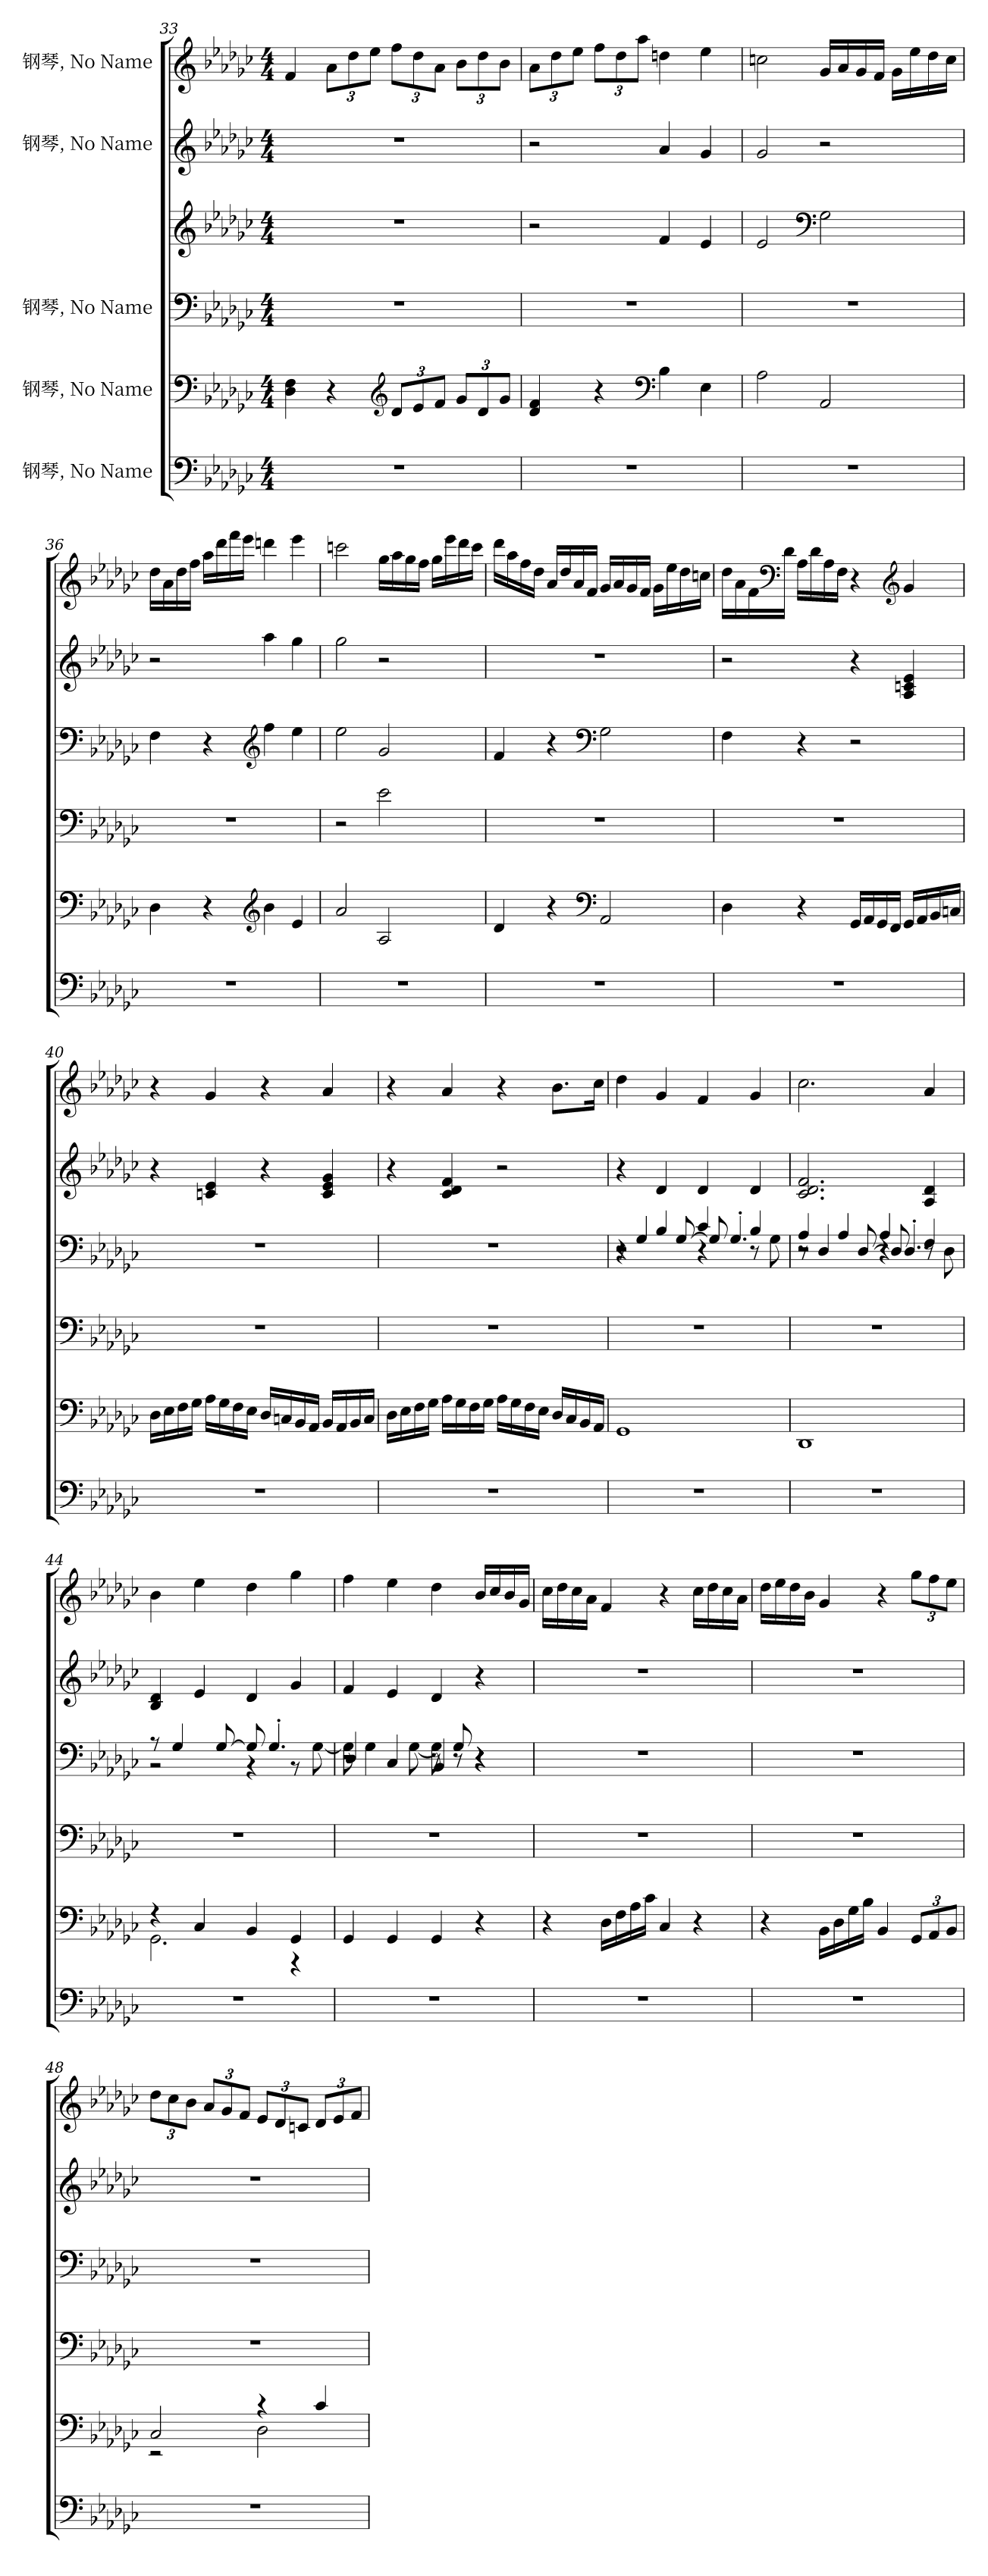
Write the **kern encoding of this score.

**kern	**kern	**kern	**kern	**kern	**kern
*part5	*part4	*part3	*part3	*part2	*part1
*staff6	*staff5	*staff4	*staff3	*staff2	*staff1
*I"钢琴, No Name	*I"钢琴, No Name	*I"钢琴, No Name	*	*I"钢琴, No Name	*I"钢琴, No Name
*clefF4	*clefF4	*clefF4	*clefG2	*clefG2	*clefG2
*k[b-e-a-d-g-c-]	*k[b-e-a-d-g-c-]	*k[b-e-a-d-g-c-]	*k[b-e-a-d-g-c-]	*k[b-e-a-d-g-c-]	*k[b-e-a-d-g-c-]
*M4/4	*M4/4	*M4/4	*M4/4	*M4/4	*M4/4
=33	=33	=33	=33	=33	=33
1r	4D-\ 4F\	1r	1r	1r	4f/
*	*	*	*	*	*Xbrackettup
*	*	*	*	*	*MM118
.	4r	.	.	.	12a-\L
.	.	.	.	.	12dd-\
.	.	.	.	.	12ee-\J
*	*clefG2	*	*	*	*
*	*Xbrackettup	*	*	*	*
.	12d-/L	.	.	.	12ff\L
.	12e-/	.	.	.	12dd-\
.	12f/J	.	.	.	12a-\J
.	12g-/L	.	.	.	12b-\L
.	12d-/	.	.	.	12dd-\
.	12g-/J	.	.	.	12b-\J
=34	=34	=34	=34	=34	=34
1r	4d-/ 4f/	1r	2r	2r	12a-\L
.	.	.	.	.	12dd-\
.	.	.	.	.	12ee-\J
.	4r	.	.	.	12ff\L
.	.	.	.	.	12dd-\
.	.	.	.	.	12aa-\J
*	*clefF4	*	*	*	*
.	4B-\	.	4f/	4a-/	4ddn\
.	4E-\	.	4e-/	4g-/	4ee-\
!!LO:LB:g=z
=35	=35	=35	=35	=35	=35
1r	2A-\	1r	2e-/	2g-/	2ccn\
*	*	*	*clefF4	*	*
*	*	*	*	*	*MM118
.	2AA-/	.	2G-\	2r	16g-/LL
.	.	.	.	.	16a-/
.	.	.	.	.	16g-/
.	.	.	.	.	16f/JJ
.	.	.	.	.	16g-\LL
.	.	.	.	.	16ee-\
.	.	.	.	.	16dd-\
.	.	.	.	.	16cc\JJ
=36	=36	=36	=36	=36	=36
1r	4D-\	1r	4F\	2r	16dd-\LL
.	.	.	.	.	16a-\
.	.	.	.	.	16dd-\
.	.	.	.	.	16ff\JJ
.	4r	.	4r	.	16aa-\LL
.	.	.	.	.	16ddd-\
.	.	.	.	.	16fff\
*	*	*	*	*	*MM116
.	.	.	.	.	16eee-\JJ
*	*clefG2	*	*clefG2	*	*
.	4b-\	.	4ff\	4aa-\	4dddn\
.	4e-/	.	4ee-\	4gg-\	4eee-\
=37	=37	=37	=37	=37	=37
1r	2a-/	2r	2ee-\	2gg-\	2cccn\
*	*	*	*	*	*MM118
.	2A-/	2e-\	2g-/	2r	16gg-\LL
.	.	.	.	.	16aa-\
.	.	.	.	.	16gg-\
.	.	.	.	.	16ff\JJ
.	.	.	.	.	16gg-\LL
.	.	.	.	.	16eee-\
.	.	.	.	.	16ddd-\
.	.	.	.	.	16ccc\JJ
!!LO:PB:g=z
=38	=38	=38	=38	=38	=38
1r	4d-/	1r	4f/	1r	16ddd-\LL
.	.	.	.	.	16aa-\
.	.	.	.	.	16ff\
.	.	.	.	.	16dd-\JJ
.	4r	.	4r	.	16a-/LL
.	.	.	.	.	16dd-/
.	.	.	.	.	16a-/
.	.	.	.	.	16f/JJ
*	*clefF4	*	*clefF4	*	*
.	2AA-/	.	2G-\	.	16g-/LL
.	.	.	.	.	16a-/
.	.	.	.	.	16g-/
.	.	.	.	.	16f/JJ
.	.	.	.	.	16g-\LL
.	.	.	.	.	16ee-\
.	.	.	.	.	16dd-\
.	.	.	.	.	16ccn\JJ
=39	=39	=39	=39	=39	=39
1r	4D-\	1r	4F\	2r	16dd-\LL
.	.	.	.	.	16a-\
.	.	.	.	.	16f\
*	*	*	*	*	*clefF4
.	.	.	.	.	16d-\JJ
.	4r	.	4r	.	16A-\LL
.	.	.	.	.	16d-\
.	.	.	.	.	16A-\
.	.	.	.	.	16F\JJ
.	16GG-/LL	.	2r	4r	4r
.	16AA-/	.	.	.	.
.	16GG-/	.	.	.	.
.	16FF/JJ	.	.	.	.
*	*	*	*	*	*clefG2
.	16GG-/LL	.	.	4A-/ 4cn/ 4e-/	4g-/
.	16AA-/	.	.	.	.
.	16BB-/	.	.	.	.
.	16Cn/JJ	.	.	.	.
!!LO:LB:g=z
=40	=40	=40	=40	=40	=40
1r	16D-\LL	1r	1r	4r	4r
.	16E-\	.	.	.	.
.	16F\	.	.	.	.
.	16G-\JJ	.	.	.	.
.	16A-\LL	.	.	4cn/ 4e-/	4g-/
.	16G-\	.	.	.	.
.	16F\	.	.	.	.
.	16E-\JJ	.	.	.	.
.	16D-/LL	.	.	4r	4r
.	16Cn/	.	.	.	.
.	16BB-/	.	.	.	.
.	16AA-/JJ	.	.	.	.
.	16BB-/LL	.	.	4c/ 4e-/ 4g-/	4a-/
.	16AA-/	.	.	.	.
.	16BB-/	.	.	.	.
.	16C/JJ	.	.	.	.
=41	=41	=41	=41	=41	=41
1r	16D-\LL	1r	1r	4r	4r
.	16E-\	.	.	.	.
.	16F\	.	.	.	.
.	16G-\JJ	.	.	.	.
.	16A-\LL	.	.	4c-/ 4d-/ 4f/	4a-/
.	16G-\	.	.	.	.
.	16F\	.	.	.	.
.	16G-\JJ	.	.	.	.
.	16A-\LL	.	.	2r	4r
.	16G-\	.	.	.	.
.	16F\	.	.	.	.
.	16E-\JJ	.	.	.	.
*	*	*	*	*	*MM118
.	16D-/LL	.	.	.	8.b-\L
.	16C-/	.	.	.	.
.	16BB-/	.	.	.	.
.	16AA-/JJ	.	.	.	16cc-\Jk
!!LO:PB:g=z
=42	=42	=42	=42	=42	=42
*	*	*	*	*	*MM120
*	*	*	*^	*	*
*	*	*	*	*^	*	*
1r	1GG-	1r	4r	2r	8r	4r	4dd-\
.	.	.	.	.	4G-/	.	.
.	.	.	4B-/	.	.	4d-/	4g-/
.	.	.	.	.	[8G-/	.	.
.	.	.	4c-/	4r	8G-/]	4d-/	4f/
.	.	.	.	.	4.G-'/	.	.
.	.	.	4B-/	8r	.	4d-/	4g-/
.	.	.	.	8G-\	.	.	.
=43	=43	=43	=43	=43	=43	=43	=43
*	*	*	*	*	*	*	*MM120
1r	1DD-	1r	4A-/	2r	8r	2.c-/ 2.d-/ 2.f/	2.cc-\
.	.	.	.	.	4D-/	.	.
.	.	.	4A-/	.	.	.	.
.	.	.	.	.	[8D-/	.	.
.	.	.	4A-/	4r	8D-/]	.	.
.	.	.	.	.	4.D-'/	.	.
.	.	.	4F/	8r	.	4A-/ 4d-/	4a-/
.	.	.	.	8D-\	.	.	.
*	*	*	*	*v	*v	*	*
=44	=44	=44	=44	=44	=44	=44
*	*^	*	*	*	*	*
1r	4r	2.GG-\	1r	8r	2r	4B-/ 4d-/	4b-\
.	.	.	.	4G-/	.	.	.
.	4C-/	.	.	.	.	4e-/	4ee-\
.	.	.	.	[8G-/	.	.	.
.	4BB-/	.	.	8G-/]	4r	4d-/	4dd-\
.	.	.	.	4.G-'/	.	.	.
.	4GG-/	4r	.	.	8r	4g-/	4gg-\
.	.	.	.	.	[8G-\	.	.
*	*v	*v	*	*	*	*	*
!!LO:LB:g=z
=45	=45	=45	=45	=45	=45	=45
*	*	*	*	*^	*	*
1r	4GG-/	1r	2r	8G-\]	4D-/	4f/	4ff\
.	.	.	.	4G-\	.	.	.
.	4GG-/	.	.	.	4C-/	4e-/	4ee-\
.	.	.	.	[8G-\	.	.	.
.	4GG-/	.	8r	8G-\]	4BB-/	4d-/	4dd-\
.	.	.	8G-/	8r	.	.	.
*	*	*	*	*	*	*	*MM120
.	4r	.	4r	4r	4r	4r	16b-/LL
.	.	.	.	.	.	.	16cc-/
.	.	.	.	.	.	.	16b-/
.	.	.	.	.	.	.	16g-/JJ
*	*	*	*v	*v	*v	*	*
=46	=46	=46	=46	=46	=46
1r	4r	1r	1r	1r	16cc-\LL
.	.	.	.	.	16dd-\
.	.	.	.	.	16cc-\
.	.	.	.	.	16a-\JJ
.	16D-\LL	.	.	.	4f/
.	16F\	.	.	.	.
.	16A-\	.	.	.	.
.	16c-\JJ	.	.	.	.
.	4C-/	.	.	.	4r
*	*	*	*	*	*MM120
.	4r	.	.	.	16cc-\LL
.	.	.	.	.	16dd-\
.	.	.	.	.	16cc-\
.	.	.	.	.	16a-\JJ
=47	=47	=47	=47	=47	=47
1r	4r	1r	1r	1r	16dd-\LL
.	.	.	.	.	16ee-\
.	.	.	.	.	16dd-\
.	.	.	.	.	16b-\JJ
.	16BB-\LL	.	.	.	4g-/
.	16D-\	.	.	.	.
.	16G-\	.	.	.	.
.	16B-\JJ	.	.	.	.
.	4BB-/	.	.	.	4r
*	*	*	*	*	*MM120
.	12GG-/L	.	.	.	12gg-\L
.	12AA-/	.	.	.	12ff\
.	12BB-/J	.	.	.	12ee-\J
!!LO:PB:g=z
=48	=48	=48	=48	=48	=48
*	*^	*	*	*	*
1r	2C-/	2r	1r	1r	1r	12dd-\L
.	.	.	.	.	.	12cc-\
.	.	.	.	.	.	12b-\J
.	.	.	.	.	.	12a-/L
.	.	.	.	.	.	12g-/
.	.	.	.	.	.	12f/J
.	4r	2D-\	.	.	.	12e-/L
.	.	.	.	.	.	12d-/
.	.	.	.	.	.	12cn/J
.	4c-/	.	.	.	.	12d-/L
.	.	.	.	.	.	12e-/
.	.	.	.	.	.	12f/J
*	*v	*v	*	*	*	*
=	=	=	=	=	=
*-	*-	*-	*-	*-	*-
